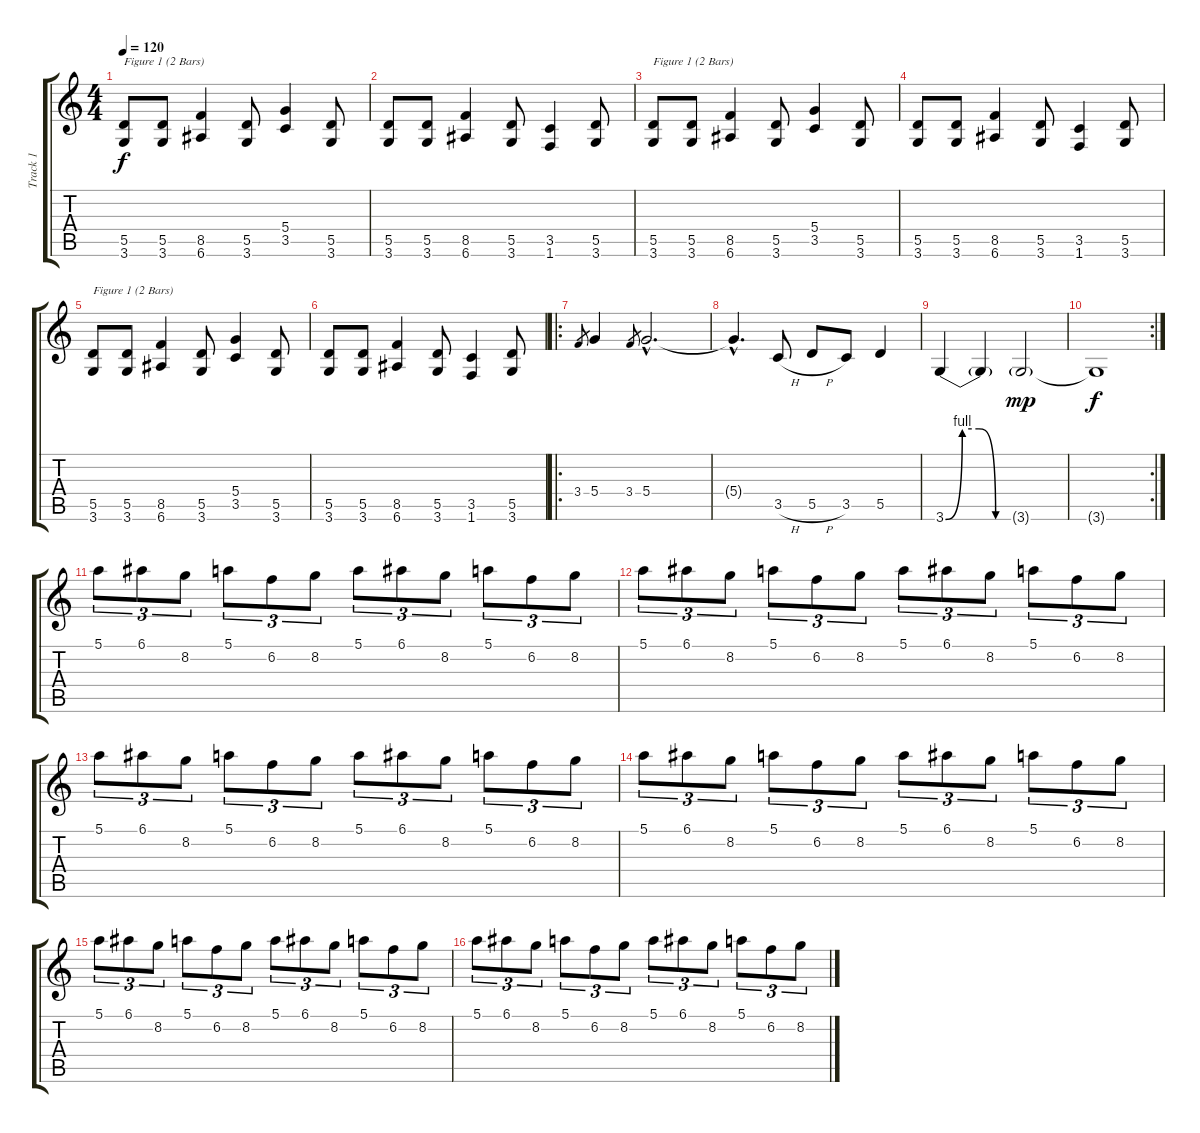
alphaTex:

\track ("Track 1" "Track 1") {instrument overdrivenguitar}
\staff {score tabs}
\tuning (E4 B3 G3 D3 A2 E2) {hide}
\ts (4 4)
\tempo 120
\clef g2
\ks c
(5.5 3.6).8{txt "Figure 1 (2 Bars)" dy f} (5.5 3.6).8 (8.5 6.6).4 (5.5 3.6).8 (5.4 3.5).4 (5.5 3.6).8 |
(5.5 3.6).8 (5.5 3.6).8 (8.5 6.6).4 (5.5 3.6).8 (3.5 1.6).4 (5.5 3.6).8 |
(5.5 3.6).8{txt "Figure 1 (2 Bars)"} (5.5 3.6).8 (8.5 6.6).4 (5.5 3.6).8 (5.4 3.5).4 (5.5 3.6).8 |
(5.5 3.6).8 (5.5 3.6).8 (8.5 6.6).4 (5.5 3.6).8 (3.5 1.6).4 (5.5 3.6).8 |
(5.5 3.6).8{txt "Figure 1 (2 Bars)"} (5.5 3.6).8 (8.5 6.6).4 (5.5 3.6).8 (5.4 3.5).4 (5.5 3.6).8 |
(5.5 3.6).8 (5.5 3.6).8 (8.5 6.6).4 (5.5 3.6).8 (3.5 1.6).4 (5.5 3.6).8 |
\ro
3.4.8{gr} 5.4.4{instrument overdrivenguitar} 3.4.8{gr} 5.4{hac}.2{d instrument overdrivenguitar} |
5.4{hac t}.4{d} 3.5{h}.8 5.5{h}.8 3.5.8 5.5.4 |
3.6{be (custom 0 0 15 4 30 4 45 0 60 0)}.4 3.6{t}.4 3.6{g}.2{dy mp} |
\rc 2
3.6{t}.1{dy f} |
5.1.8{tu (3 2) instrument overdrivenguitar} 6.1.8{tu (3 2)} 8.2.8{tu (3 2)} 5.1.8{tu (3 2)} 6.2.8{tu (3 2)} 8.2.8{tu (3 2)} 5.1.8{tu (3 2)} 6.1.8{tu (3 2)} 8.2.8{tu (3 2)} 5.1.8{tu (3 2)} 6.2.8{tu (3 2)} 8.2.8{tu (3 2)} |
5.1.8{tu (3 2)} 6.1.8{tu (3 2)} 8.2.8{tu (3 2)} 5.1.8{tu (3 2)} 6.2.8{tu (3 2)} 8.2.8{tu (3 2)} 5.1.8{tu (3 2)} 6.1.8{tu (3 2)} 8.2.8{tu (3 2)} 5.1.8{tu (3 2)} 6.2.8{tu (3 2)} 8.2.8{tu (3 2)} |
5.1.8{tu (3 2)} 6.1.8{tu (3 2)} 8.2.8{tu (3 2)} 5.1.8{tu (3 2)} 6.2.8{tu (3 2)} 8.2.8{tu (3 2)} 5.1.8{tu (3 2)} 6.1.8{tu (3 2)} 8.2.8{tu (3 2)} 5.1.8{tu (3 2)} 6.2.8{tu (3 2)} 8.2.8{tu (3 2)} |
5.1.8{tu (3 2)} 6.1.8{tu (3 2)} 8.2.8{tu (3 2)} 5.1.8{tu (3 2)} 6.2.8{tu (3 2)} 8.2.8{tu (3 2)} 5.1.8{tu (3 2)} 6.1.8{tu (3 2)} 8.2.8{tu (3 2)} 5.1.8{tu (3 2)} 6.2.8{tu (3 2)} 8.2.8{tu (3 2)} |
5.1.8{tu (3 2)} 6.1.8{tu (3 2)} 8.2.8{tu (3 2)} 5.1.8{tu (3 2)} 6.2.8{tu (3 2)} 8.2.8{tu (3 2)} 5.1.8{tu (3 2)} 6.1.8{tu (3 2)} 8.2.8{tu (3 2)} 5.1.8{tu (3 2)} 6.2.8{tu (3 2)} 8.2.8{tu (3 2)} |
5.1.8{tu (3 2)} 6.1.8{tu (3 2)} 8.2.8{tu (3 2)} 5.1.8{tu (3 2)} 6.2.8{tu (3 2)} 8.2.8{tu (3 2)} 5.1.8{tu (3 2)} 6.1.8{tu (3 2)} 8.2.8{tu (3 2)} 5.1.8{tu (3 2)} 6.2.8{tu (3 2)} 8.2.8{tu (3 2)}
